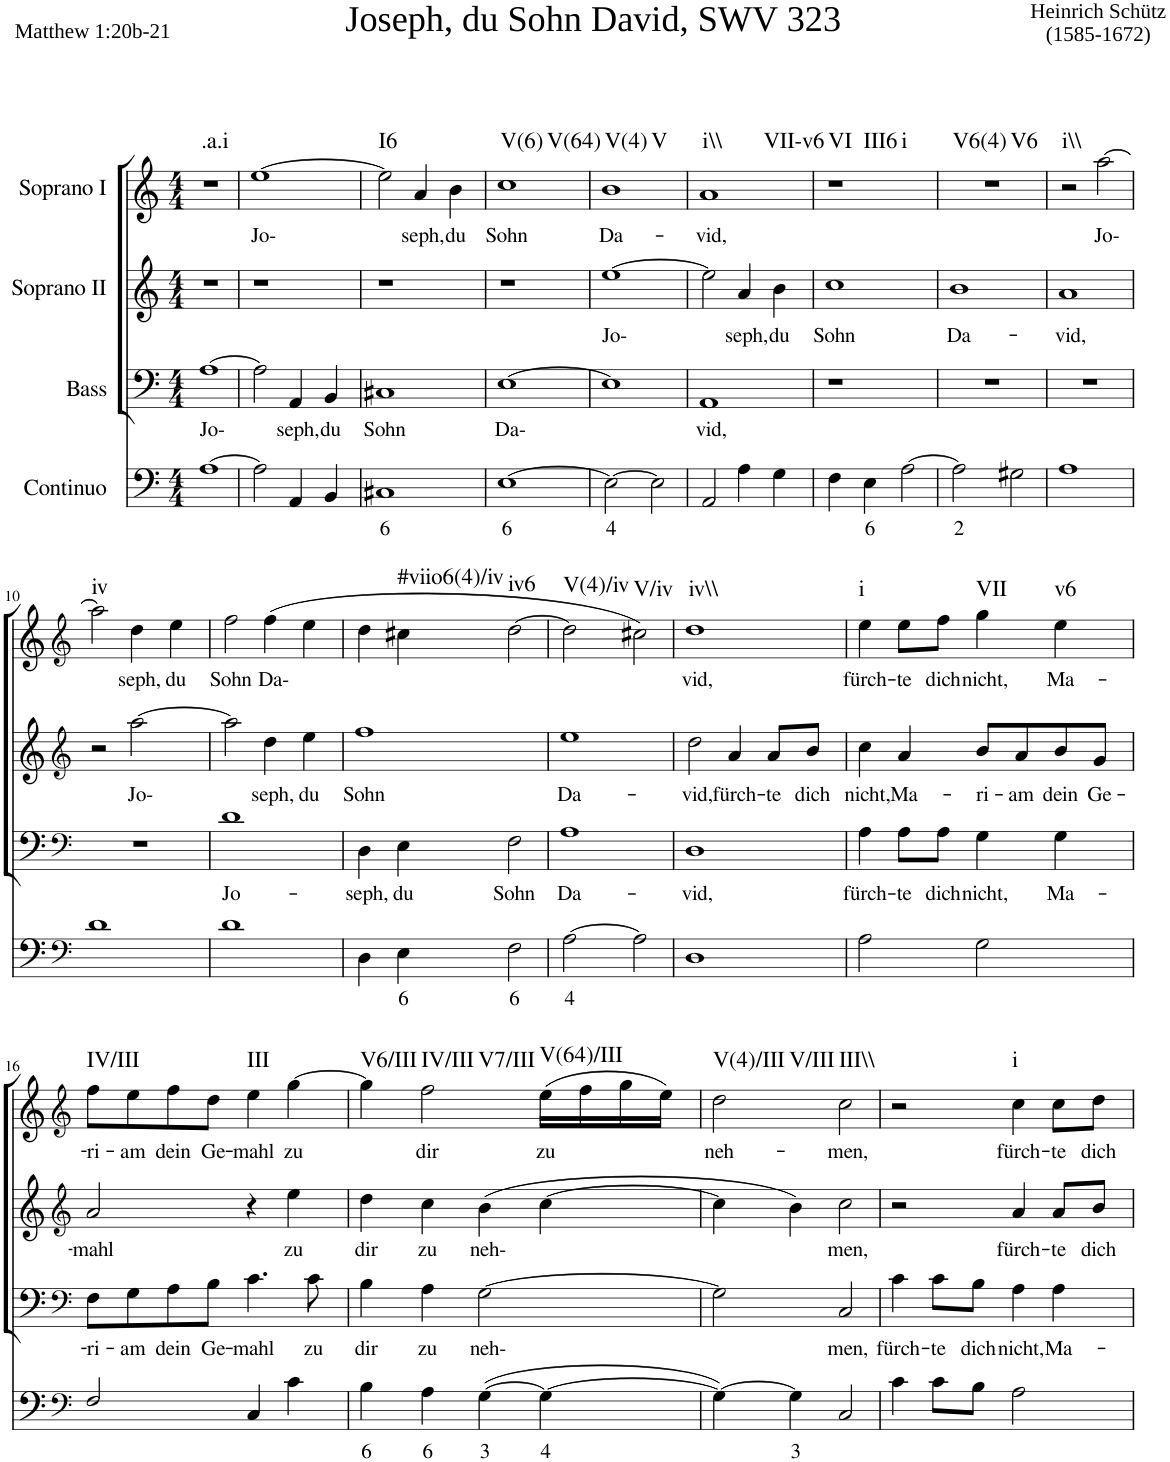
**kern	**text	**kern	**text	**kern	**text	**kern	**text	**harte
*part4	*part4	*part3	*part3	*part2	*part2	*part1	*part1	*part1
*staff4	*staff4	*staff3	*staff3	*staff2	*staff2	*staff1	*staff1	*
*I"Continuo	*	*I"Bass	*	*I"Soprano II	*	*I"Soprano I	*	*
*clefF4	*	*clefF4	*	*clefG2	*	*clefG2	*	*
*k[]	*	*k[]	*	*k[]	*	*k[]	*	*
*M4/4	*	*M4/4	*	*M4/4	*	*M4/4	*	*
=1	=1	=1	=1	=1	=1	=1	=1	=1
!	!	!	!	!	!	!LO:TX:a:t=Matthew 1&colon;20b-21	!	!
!	!	!	!	!	!	!LO:TX:a:t=Joseph, du Sohn David, SWV 323	!	!
!	!	!	!	!	!	!LO:TX:a:t=Heinrich Schütz	!	!
!	!	!	!	!	!	!LO:TX:a:t=(1585-1672)	!	!
!	!	!	!LO:LY:b	!	!	!	!	!LO:H:kt=.a.i
[1A	.	[1A	Jo-	1r	.	1r	.	N
=2	=2	=2	=2	=2	=2	=2	=2	=2
!	!	!	!	!	!	!	!LO:LY:b	!
2A\]	.	2A\]	.	1r	.	[1ee	Jo-	.
!	!	!	!LO:LY:b	!	!	!	!	!
4AA/	.	4AA/	seph,	.	.	.	.	.
!	!	!	!LO:LY:b	!	!	!	!	!
4BB/	.	4BB/	du	.	.	.	.	.
=3	=3	=3	=3	=3	=3	=3	=3	=3
!	!LO:LY:b	!	!LO:LY:b	!	!	!	!	!LO:H:kt=I6
1C#X	6	1C#X	Sohn	1r	.	2ee\]	.	N
!	!	!	!	!	!	!	!LO:LY:b	!
.	.	.	.	.	.	4a/	seph,	.
!	!	!	!	!	!	!	!LO:LY:b	!
.	.	.	.	.	.	4b\	du	.
=4	=4	=4	=4	=4	=4	=4	=4	=4
!	!LO:LY:b	!	!LO:LY:b	!	!	!	!LO:LY:b	!LO:H:n=1:kt=V(6)
!	!	!	!	!	!	!	!	!LO:H:n=2:kt=V(64)
[1E	6	[1E	Da-	1r	.	1cc	Sohn	N N
=5	=5	=5	=5	=5	=5	=5	=5	=5
!	!LO:LY:b	!	!	!	!LO:LY:b	!	!LO:LY:b	!LO:H:n=1:kt=V(4)
!	!	!	!	!	!	!	!	!LO:H:n=2:kt=V
2E\_	4	1E]	.	[1ee	Jo-	1b	Da-	N N
2E\]	.	.	.	.	.	.	.	.
=6	=6	=6	=6	=6	=6	=6	=6	=6
!	!	!	!LO:LY:b	!	!	!	!LO:LY:b	!LO:H:n=1:kt=i\\
!	!	!	!	!	!	!	!	!LO:H:n=2:kt=VII-v6
2AA/	.	1AA	vid,	2ee\]	.	1a	vid,	N N
!	!	!	!	!	!LO:LY:b	!	!	!
4A\	.	.	.	4a/	seph,	.	.	.
!	!	!	!	!	!LO:LY:b	!	!	!
4G\	.	.	.	4b\	du	.	.	.
=7	=7	=7	=7	=7	=7	=7	=7	=7
!	!	!	!	!	!LO:LY:b	!	!	!LO:H:n=1:kt=VI
!	!	!	!	!	!	!	!	!LO:H:n=2:kt=III6
!	!	!	!	!	!	!	!	!LO:H:n=3:kt=i
4F\	.	1r	.	1cc	Sohn	1r	.	N N N
!	!LO:LY:b	!	!	!	!	!	!	!
4E\	6	.	.	.	.	.	.	.
[2A\	.	.	.	.	.	.	.	.
=8	=8	=8	=8	=8	=8	=8	=8	=8
!	!LO:LY:b	!	!	!	!LO:LY:b	!	!	!LO:H:n=1:kt=V6(4)
!	!	!	!	!	!	!	!	!LO:H:n=2:kt=V6
2A\]	2	1r	.	1b	Da-	1r	.	N N
2G#X\	.	.	.	.	.	.	.	.
=9	=9	=9	=9	=9	=9	=9	=9	=9
!	!	!	!	!	!LO:LY:b	!	!	!LO:H:kt=i\\
1A	.	1r	.	1a	vid,	2r	.	N
!	!	!	!	!	!	!	!LO:LY:b	!
.	.	.	.	.	.	[2aa\	Jo-	.
!!LO:LB:g=z
=10	=10	=10	=10	=10	=10	=10	=10	=10
*clefF4	*	*clefF4	*	*clefG2	*	*clefG2	*	*
!	!	!	!	!	!	!	!	!LO:H:kt=iv
1d	.	1r	.	2r	.	2aa\]	.	N
!	!	!	!	!	!LO:LY:b	!	!LO:LY:b	!
.	.	.	.	[2aa\	Jo-	4dd\	seph,	.
!	!	!	!	!	!	!	!LO:LY:b	!
.	.	.	.	.	.	4ee\	du	.
=11	=11	=11	=11	=11	=11	=11	=11	=11
!	!	!	!LO:LY:b	!	!	!	!LO:LY:b	!
1d	.	1d	Jo-	2aa\]	.	2ff\	Sohn	.
!	!	!	!	!	!LO:LY:b	!	!LO:LY:b	!
.	.	.	.	4dd\	seph,	(4ff\	Da-	.
!	!	!	!	!	!LO:LY:b	!	!	!
.	.	.	.	4ee\	du	4ee\	.	.
=12	=12	=12	=12	=12	=12	=12	=12	=12
!	!	!	!LO:LY:b	!	!LO:LY:b	!	!	!
4D\	.	4D\	seph,	1ff	Sohn	4dd\	.	.
!	!LO:LY:b	!	!LO:LY:b	!	!	!	!	!LO:H:kt=#viio6(4)/iv
4E\	6	4E\	du	.	.	4cc#X\	.	N
!	!LO:LY:b	!	!LO:LY:b	!	!	!	!	!LO:H:kt=iv6
2F\	6	2F\	Sohn	.	.	[2dd\	.	N
=13	=13	=13	=13	=13	=13	=13	=13	=13
!	!LO:LY:b	!	!LO:LY:b	!	!LO:LY:b	!	!	!LO:H:kt=V(4)/iv
[2A\	4	1A	Da-	1ee	Da-	2dd\]	.	N
!	!	!	!	!	!	!	!	!LO:H:kt=V/iv
2A\]	.	.	.	.	.	2cc#X\)	.	N
=14	=14	=14	=14	=14	=14	=14	=14	=14
!	!	!	!LO:LY:b	!	!LO:LY:b	!	!LO:LY:b	!LO:H:kt=iv\\
1D	.	1D	vid,	2dd\	vid,	1dd	vid,	N
!	!	!	!	!	!LO:LY:b	!	!	!
.	.	.	.	4a/	fürch-	.	.	.
!	!	!	!	!	!LO:LY:b	!	!	!
.	.	.	.	8a/L	te	.	.	.
!	!	!	!	!	!LO:LY:b	!	!	!
.	.	.	.	8b/J	dich	.	.	.
=15	=15	=15	=15	=15	=15	=15	=15	=15
!	!	!	!LO:LY:b	!	!LO:LY:b	!	!LO:LY:b	!LO:H:kt=i
2A\	.	4A\	fürch-	4cc\	nicht,	4ee\	fürch-	N
!	!	!	!LO:LY:b	!	!LO:LY:b	!	!LO:LY:b	!
.	.	8A\L	te	4a/	Ma-	8ee\L	te	.
!	!	!	!LO:LY:b	!	!	!	!LO:LY:b	!
.	.	8A\J	dich	.	.	8ff\J	dich	.
!	!	!	!LO:LY:b	!	!LO:LY:b	!	!LO:LY:b	!LO:H:kt=VII
2G\	.	4G\	nicht,	8b/L	ri-	4gg\	nicht,	N
!	!	!	!	!	!LO:LY:b	!	!	!
.	.	.	.	8a/	am	.	.	.
!	!	!	!LO:LY:b	!	!LO:LY:b	!	!LO:LY:b	!LO:H:kt=v6
.	.	4G\	Ma-	8b/	dein	4ee\	Ma-	N
!	!	!	!	!	!LO:LY:b	!	!	!
.	.	.	.	8g/J	Ge-	.	.	.
!!LO:LB:g=z
=16	=16	=16	=16	=16	=16	=16	=16	=16
*clefF4	*	*clefF4	*	*clefG2	*	*clefG2	*	*
!	!	!	!LO:LY:b	!	!LO:LY:b	!	!LO:LY:b	!LO:H:kt=IV/III
2F/	.	8F\L	ri-	2a/	mahl	8ff\L	ri-	N
!	!	!	!LO:LY:b	!	!	!	!LO:LY:b	!
.	.	8G\	am	.	.	8ee\	am	.
!	!	!	!LO:LY:b	!	!	!	!LO:LY:b	!
.	.	8A\	dein	.	.	8ff\	dein	.
!	!	!	!LO:LY:b	!	!	!	!LO:LY:b	!
.	.	8B\J	Ge-	.	.	8dd\J	Ge-	.
!	!	!	!LO:LY:b	!	!	!	!LO:LY:b	!LO:H:kt=III
4C/	.	4.c\	mahl	4r	.	4ee\	mahl	N
!	!	!	!	!	!LO:LY:b	!	!LO:LY:b	!
4c\	.	.	.	4ee\	zu	[4gg\	zu	.
!	!	!	!LO:LY:b	!	!	!	!	!
.	.	8c\	zu	.	.	.	.	.
=17	=17	=17	=17	=17	=17	=17	=17	=17
!	!LO:LY:b	!	!LO:LY:b	!	!LO:LY:b	!	!	!LO:H:kt=V6/III
4B\	6	4B\	dir	4dd\	dir	4gg\]	.	N
!	!LO:LY:b	!	!LO:LY:b	!	!LO:LY:b	!	!LO:LY:b	!LO:H:n=1:kt=IV/III
!	!	!	!	!	!	!	!	!LO:H:n=2:kt=V7/III
4A\	6	4A\	zu	4cc\	zu	2ff\	dir	N N
!	!LO:LY:b	!	!LO:LY:b	!	!LO:LY:b	!	!	!
([4G\	3	[2G\	neh-	(4b\	neh-	.	.	.
!	!LO:LY:b	!	!	!	!	!	!LO:LY:b	!LO:H:kt=V(64)/III
4G\_	4	.	.	[4cc\	.	(16ee\LL	zu	N
.	.	.	.	.	.	16ff\	.	.
.	.	.	.	.	.	16gg\	.	.
.	.	.	.	.	.	16ee\JJ)	.	.
=18	=18	=18	=18	=18	=18	=18	=18	=18
!	!	!	!	!	!	!	!LO:LY:b	!LO:H:n=1:kt=V(4)/III
!	!	!	!	!	!	!	!	!LO:H:n=2:kt=V/III
4G\_)	.	2G\]	.	4cc\]	.	2dd\	neh-	N N
!	!LO:LY:b	!	!	!	!	!	!	!
4G\]	3	.	.	4b\)	.	.	.	.
!	!	!	!LO:LY:b	!	!LO:LY:b	!	!LO:LY:b	!LO:H:kt=III\\
2C/	.	2C/	men,	2cc\	men,	2cc\	men,	N
=19	=19	=19	=19	=19	=19	=19	=19	=19
!	!	!	!LO:LY:b	!	!	!	!	!
4c\	.	4c\	fürch-	2r	.	2r	.	.
!	!	!	!LO:LY:b	!	!	!	!	!
8c\L	.	8c\L	te	.	.	.	.	.
!	!	!	!LO:LY:b	!	!	!	!	!
8B\J	.	8B\J	dich	.	.	.	.	.
!	!	!	!LO:LY:b	!	!LO:LY:b	!	!LO:LY:b	!LO:H:kt=i
2A\	.	4A\	nicht,	4a/	fürch-	4cc\	fürch-	N
!	!	!	!LO:LY:b	!	!LO:LY:b	!	!LO:LY:b	!
.	.	4A\	Ma-	8a/L	te	8cc\L	te	.
!	!	!	!	!	!LO:LY:b	!	!LO:LY:b	!
.	.	.	.	8b/J	dich	8dd\J	dich	.
=	=	=	=	=	=	=	=	=
*-	*-	*-	*-	*-	*-	*-	*-	*-
